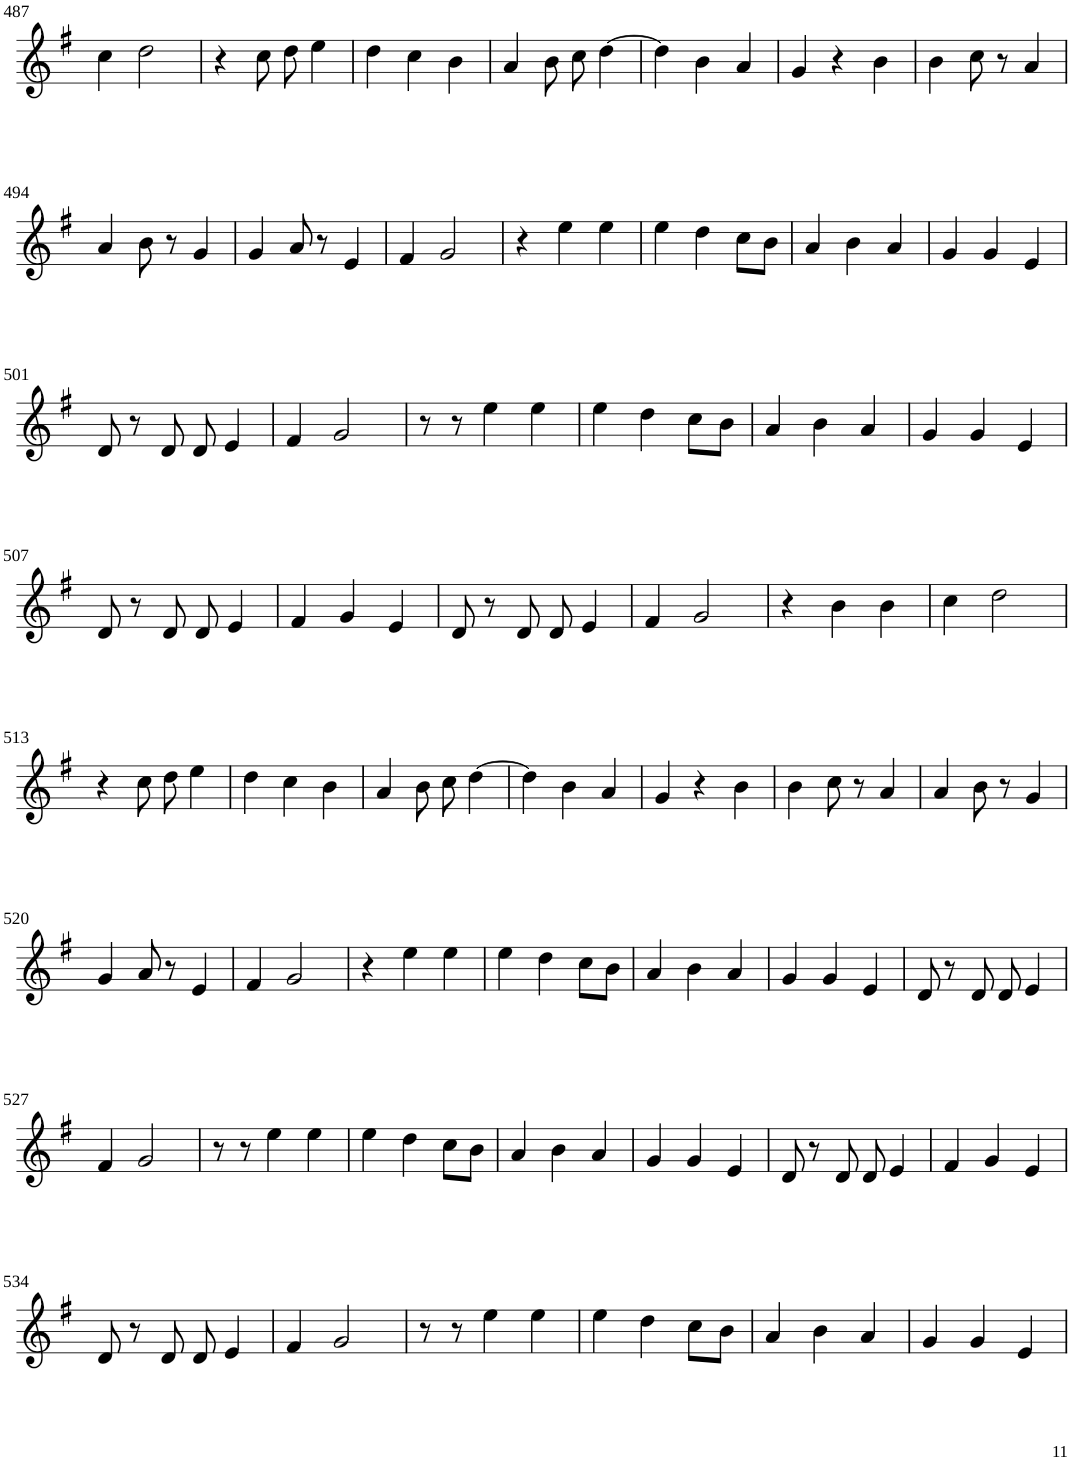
**kern
*part1
*staff1
*I"Violin
!!LO:PB:g=z
*clefG2
*k[f#]
*G:
*M6/8
=487
4cc\
2dd\
=488
4r
8cc\
8dd\
4ee\
=489
4dd\
4cc\
4b\
=490
4a/
8b\
8cc\
[4dd\
=491
4dd\]
4b\
4a/
=492
4g/
4r
4b\
=493
4b\
8cc\
8r
4a/
!!LO:LB:g=z
=494
4a/
8b\
8r
4g/
=495
4g/
8a/
8r
4e/
=496
4f#/
2g/
=497
4r
4ee\
4ee\
=498
4ee\
4dd\
8cc\L
8b\J
=499
4a/
4b\
4a/
=500
4g/
4g/
4e/
!!LO:LB:g=z
=501
8d/
8r
8d/
8d/
4e/
=502
4f#/
2g/
=503
8r
8r
4ee\
4ee\
=504
4ee\
4dd\
8cc\L
8b\J
=505
4a/
4b\
4a/
=506
4g/
4g/
4e/
!!LO:LB:g=z
=507
8d/
8r
8d/
8d/
4e/
=508
4f#/
4g/
4e/
=509
8d/
8r
8d/
8d/
4e/
=510
4f#/
2g/
=511
4r
4b\
4b\
=512
4cc\
2dd\
!!LO:LB:g=z
=513
4r
8cc\
8dd\
4ee\
=514
4dd\
4cc\
4b\
=515
4a/
8b\
8cc\
[4dd\
=516
4dd\]
4b\
4a/
=517
4g/
4r
4b\
=518
4b\
8cc\
8r
4a/
=519
4a/
8b\
8r
4g/
!!LO:LB:g=z
=520
4g/
8a/
8r
4e/
=521
4f#/
2g/
=522
4r
4ee\
4ee\
=523
4ee\
4dd\
8cc\L
8b\J
=524
4a/
4b\
4a/
=525
4g/
4g/
4e/
=526
8d/
8r
8d/
8d/
4e/
!!LO:LB:g=z
=527
4f#/
2g/
=528
8r
8r
4ee\
4ee\
=529
4ee\
4dd\
8cc\L
8b\J
=530
4a/
4b\
4a/
=531
4g/
4g/
4e/
=532
8d/
8r
8d/
8d/
4e/
=533
4f#/
4g/
4e/
!!LO:LB:g=z
=534
8d/
8r
8d/
8d/
4e/
=535
4f#/
2g/
=536
8r
8r
4ee\
4ee\
=537
4ee\
4dd\
8cc\L
8b\J
=538
4a/
4b\
4a/
=539
4g/
4g/
4e/
=
*-
